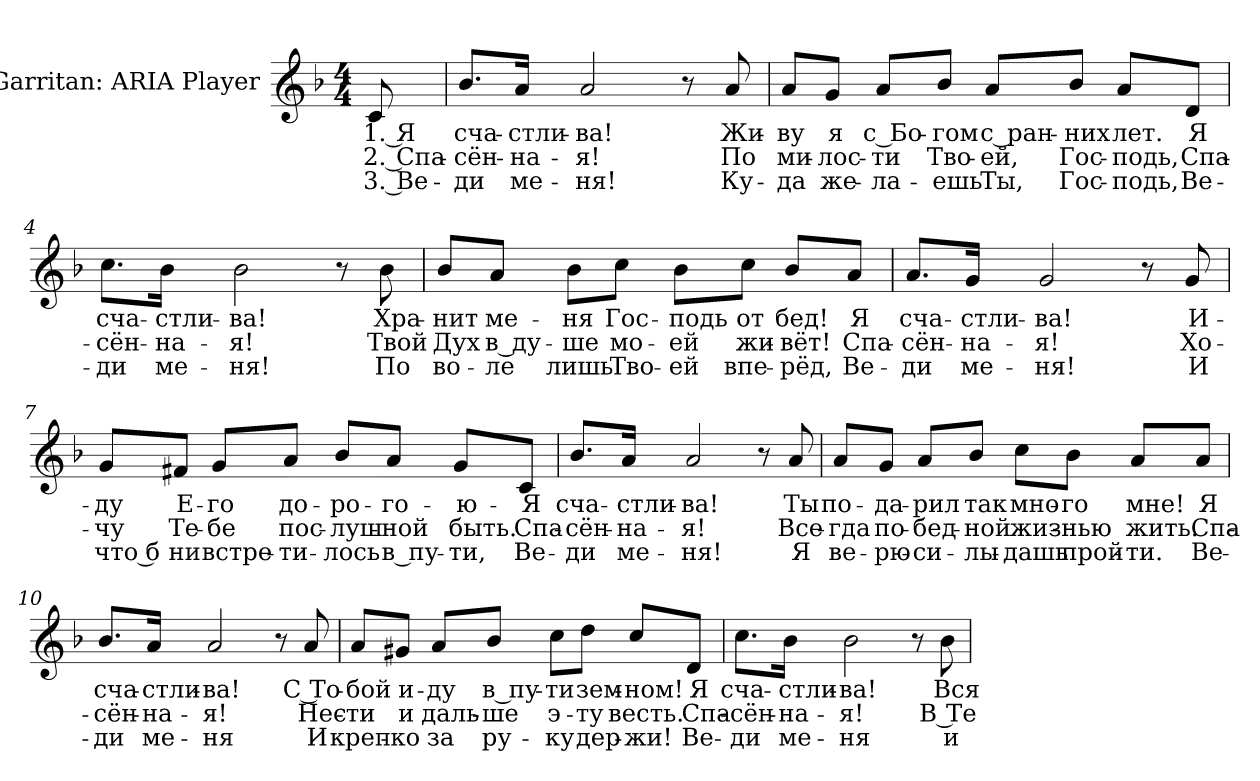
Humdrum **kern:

**kern	**text	**text	**text
*part1	*part1	*part1	*part1
*staff1	*staff1	*staff1	*staff1
*I"Garritan: ARIA Player	*	*	*
!!LO:PB:g=z
*clefG2	*	*	*
*k[b-]	*	*	*
*F:	*	*	*
*M4/4	*	*	*
=1	=1	=1	=1
!	!LO:LY:b:color=#000000	!LO:LY:b:color=#000000	!LO:LY:b:color=#000000
8ci/	1. Я	2. Спа-	3. Ве-
=2	=2	=2	=2
!	!LO:LY:b:color=#000000	!LO:LY:b:color=#000000	!LO:LY:b:color=#000000
8.b-i/L	сча-	-сён-	-ди
!	!LO:LY:b:color=#000000	!LO:LY:b:color=#000000	!LO:LY:b:color=#000000
16ai/Jk	-стли-	-на-	ме-
!	!LO:LY:b:color=#000000	!LO:LY:b:color=#000000	!LO:LY:b:color=#000000
2ai/	-ва!	-я!	-ня!
8r	.	.	.
!	!LO:LY:b:color=#000000	!LO:LY:b:color=#000000	!LO:LY:b:color=#000000
8ai/	Жи-	По	Ку-
=3	=3	=3	=3
!	!LO:LY:b:color=#000000	!LO:LY:b:color=#000000	!LO:LY:b:color=#000000
8ai/L	-ву	ми-	-да
!	!LO:LY:b:color=#000000	!LO:LY:b:color=#000000	!LO:LY:b:color=#000000
8gi/J	я	-лос-	же-
!	!LO:LY:b:color=#000000	!LO:LY:b:color=#000000	!LO:LY:b:color=#000000
8ai/L	с Бо-	-ти	-ла-
!	!LO:LY:b:color=#000000	!LO:LY:b:color=#000000	!LO:LY:b:color=#000000
8b-i/J	-гом	Тво-	-ешь
!	!LO:LY:b:color=#000000	!LO:LY:b:color=#000000	!LO:LY:b:color=#000000
8ai/L	с ран-	-ей,	Ты,
!	!LO:LY:b:color=#000000	!LO:LY:b:color=#000000	!LO:LY:b:color=#000000
8b-i/J	-них	Гос-	Гос-
!	!LO:LY:b:color=#000000	!LO:LY:b:color=#000000	!LO:LY:b:color=#000000
8ai/L	лет.	-подь,	-подь,
!	!LO:LY:b:color=#000000	!LO:LY:b:color=#000000	!LO:LY:b:color=#000000
8di/J	Я	Спа-	Ве-
=4	=4	=4	=4
!	!LO:LY:b:color=#000000	!LO:LY:b:color=#000000	!LO:LY:b:color=#000000
8.cci\L	сча-	-сён-	-ди
!	!LO:LY:b:color=#000000	!LO:LY:b:color=#000000	!LO:LY:b:color=#000000
16b-i\Jk	-стли-	-на-	ме-
!	!LO:LY:b:color=#000000	!LO:LY:b:color=#000000	!LO:LY:b:color=#000000
2b-i\	-ва!	-я!	-ня!
8r	.	.	.
!	!LO:LY:b:color=#000000	!LO:LY:b:color=#000000	!LO:LY:b:color=#000000
8b-i\	Хра-	Твой	По
!!LO:LB:g=z
=5	=5	=5	=5
!	!LO:LY:b:color=#000000	!LO:LY:b:color=#000000	!LO:LY:b:color=#000000
8b-i/L	-нит	Дух	во-
!	!LO:LY:b:color=#000000	!LO:LY:b:color=#000000	!LO:LY:b:color=#000000
8ai/J	ме-	в ду-	-ле
!	!LO:LY:b:color=#000000	!LO:LY:b:color=#000000	!LO:LY:b:color=#000000
8b-i\L	-ня	-ше	лишь
!	!LO:LY:b:color=#000000	!LO:LY:b:color=#000000	!LO:LY:b:color=#000000
8cci\J	Гос-	мо-	Тво-
!	!LO:LY:b:color=#000000	!LO:LY:b:color=#000000	!LO:LY:b:color=#000000
8b-i\L	-подь	-ей	-ей
!	!LO:LY:b:color=#000000	!LO:LY:b:color=#000000	!LO:LY:b:color=#000000
8cci\J	от	жи-	впе-
!	!LO:LY:b:color=#000000	!LO:LY:b:color=#000000	!LO:LY:b:color=#000000
8b-i/L	бед!	-вёт!	-рёд,
!	!LO:LY:b:color=#000000	!LO:LY:b:color=#000000	!LO:LY:b:color=#000000
8ai/J	Я	Спа-	Ве-
=6	=6	=6	=6
!	!LO:LY:b:color=#000000	!LO:LY:b:color=#000000	!LO:LY:b:color=#000000
8.ai/L	сча-	-сён-	-ди
!	!LO:LY:b:color=#000000	!LO:LY:b:color=#000000	!LO:LY:b:color=#000000
16gi/Jk	-стли-	-на-	ме-
!	!LO:LY:b:color=#000000	!LO:LY:b:color=#000000	!LO:LY:b:color=#000000
2gi/	-ва!	-я!	-ня!
8r	.	.	.
!	!LO:LY:b:color=#000000	!LO:LY:b:color=#000000	!LO:LY:b:color=#000000
8gi/	И-	Хо-	И
=7	=7	=7	=7
!	!LO:LY:b:color=#000000	!LO:LY:b:color=#000000	!LO:LY:b:color=#000000
8gi/L	-ду	-чу	что б
!	!LO:LY:b:color=#000000	!LO:LY:b:color=#000000	!LO:LY:b:color=#000000
8f#Xi/J	Е-	Те-	ни
!	!LO:LY:b:color=#000000	!LO:LY:b:color=#000000	!LO:LY:b:color=#000000
8gi/L	-го	-бе	встре-
!	!LO:LY:b:color=#000000	!LO:LY:b:color=#000000	!LO:LY:b:color=#000000
8ai/J	до-	пос-	-ти-
!	!LO:LY:b:color=#000000	!LO:LY:b:color=#000000	!LO:LY:b:color=#000000
8b-i/L	-ро-	-луш-	-лось
!	!LO:LY:b:color=#000000	!LO:LY:b:color=#000000	!LO:LY:b:color=#000000
8ai/J	-го-	-ной	в пу-
!	!LO:LY:b:color=#000000	!LO:LY:b:color=#000000	!LO:LY:b:color=#000000
8gi/L	-ю-	быть.	-ти,
!	!LO:LY:b:color=#000000	!LO:LY:b:color=#000000	!LO:LY:b:color=#000000
8ci/J	-Я	Спа-	Ве-
=8	=8	=8	=8
!	!LO:LY:b:color=#000000	!LO:LY:b:color=#000000	!LO:LY:b:color=#000000
8.b-i/L	сча-	-сён-	-ди
!	!LO:LY:b:color=#000000	!LO:LY:b:color=#000000	!LO:LY:b:color=#000000
16ai/Jk	-стли-	-на-	ме-
!	!LO:LY:b:color=#000000	!LO:LY:b:color=#000000	!LO:LY:b:color=#000000
2ai/	-ва!	-я!	-ня!
8r	.	.	.
!	!LO:LY:b:color=#000000	!LO:LY:b:color=#000000	!LO:LY:b:color=#000000
8ai/	Ты	Все-	Я
!!LO:LB:g=z
=9	=9	=9	=9
!	!LO:LY:b:color=#000000	!LO:LY:b:color=#000000	!LO:LY:b:color=#000000
8ai/L	по-	-гда	ве-
!	!LO:LY:b:color=#000000	!LO:LY:b:color=#000000	!LO:LY:b:color=#000000
8gi/J	-да-	по-	-рю-
!	!LO:LY:b:color=#000000	!LO:LY:b:color=#000000	!LO:LY:b:color=#000000
8ai/L	-рил	-бед-	-си-
!	!LO:LY:b:color=#000000	!LO:LY:b:color=#000000	!LO:LY:b:color=#000000
8b-i/J	так	-ной	-лы-
!	!LO:LY:b:color=#000000	!LO:LY:b:color=#000000	!LO:LY:b:color=#000000
8cci\L	мно-	жиз-	-дашь
!	!LO:LY:b:color=#000000	!LO:LY:b:color=#000000	!LO:LY:b:color=#000000
8b-i\J	-го	-нью	прой-
!	!LO:LY:b:color=#000000	!LO:LY:b:color=#000000	!LO:LY:b:color=#000000
8ai/L	мне!	жить.	-ти.
!	!LO:LY:b:color=#000000	!LO:LY:b:color=#000000	!LO:LY:b:color=#000000
8ai/J	Я	Спа-	Ве-
=10	=10	=10	=10
!	!LO:LY:b:color=#000000	!LO:LY:b:color=#000000	!LO:LY:b:color=#000000
8.b-i/L	сча-	-сён-	-ди
!	!LO:LY:b:color=#000000	!LO:LY:b:color=#000000	!LO:LY:b:color=#000000
16ai/Jk	-стли-	-на-	ме-
!	!LO:LY:b:color=#000000	!LO:LY:b:color=#000000	!LO:LY:b:color=#000000
2ai/	-ва!	-я!	-ня
8r	.	.	.
!	!LO:LY:b:color=#000000	!LO:LY:b:color=#000000	!LO:LY:b:color=#000000
8ai/	С То-	Нес-	И
=11	=11	=11	=11
!	!LO:LY:b:color=#000000	!LO:LY:b:color=#000000	!LO:LY:b:color=#000000
8ai/L	-бой	-ти	креп-
!	!LO:LY:b:color=#000000	!LO:LY:b:color=#000000	!LO:LY:b:color=#000000
8g#Xi/J	и-	и	-ко
!	!LO:LY:b:color=#000000	!LO:LY:b:color=#000000	!LO:LY:b:color=#000000
8ai/L	-ду	даль-	за
!	!LO:LY:b:color=#000000	!LO:LY:b:color=#000000	!LO:LY:b:color=#000000
8b-i/J	в пу-	-ше	ру-
!	!LO:LY:b:color=#000000	!LO:LY:b:color=#000000	!LO:LY:b:color=#000000
8cci\L	-ти	э-	-ку
!	!LO:LY:b:color=#000000	!LO:LY:b:color=#000000	!LO:LY:b:color=#000000
8ddi\J	зем-	-ту	дер-
!	!LO:LY:b:color=#000000	!LO:LY:b:color=#000000	!LO:LY:b:color=#000000
8cci/L	-ном!	весть.	-жи!
!	!LO:LY:b:color=#000000	!LO:LY:b:color=#000000	!LO:LY:b:color=#000000
8di/J	Я	Спа-	Ве-
=12	=12	=12	=12
!	!LO:LY:b:color=#000000	!LO:LY:b:color=#000000	!LO:LY:b:color=#000000
8.cci\L	сча-	-сён-	-ди
!	!LO:LY:b:color=#000000	!LO:LY:b:color=#000000	!LO:LY:b:color=#000000
16b-i\Jk	-стли-	-на-	ме-
!	!LO:LY:b:color=#000000	!LO:LY:b:color=#000000	!LO:LY:b:color=#000000
2b-i\	-ва!	-я!	-ня
8r	.	.	.
!	!LO:LY:b:color=#000000	!LO:LY:b:color=#000000	!LO:LY:b:color=#000000
8b-i\	Вся	В Те-	и
=	=	=	=
*-	*-	*-	*-
